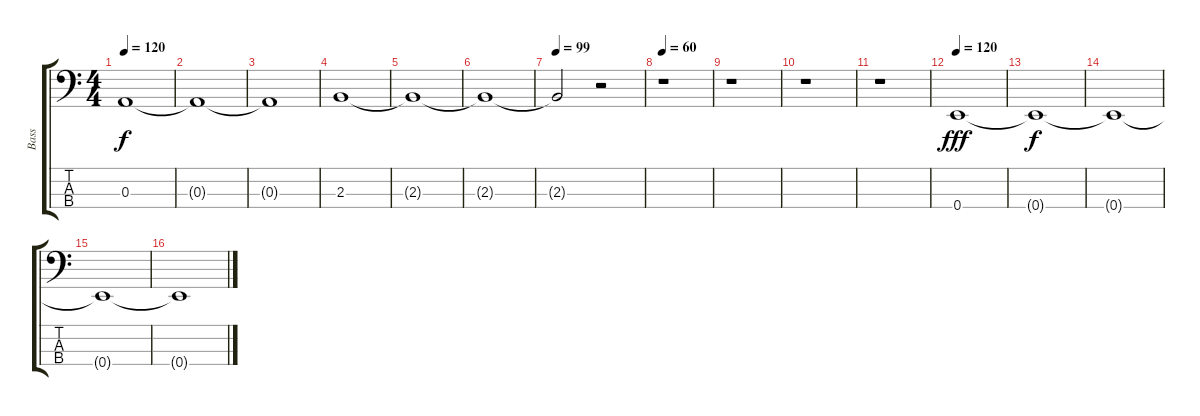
\track ("Bass" "Bass") {instrument electricbassfinger}
\staff {score tabs}
\tuning (G2 D2 A1 E1) {hide}
\ts (4 4)
\tempo 120
\clef f4
\ks c
0.3{t}.1{dy f} |
0.3{t}.1 |
0.3{t}.1 |
2.3.1 |
2.3{t}.1 |
2.3{t}.1 |
\tempo 99
2.3{t}.2 r.2 |
\tempo 60
r.1 |
r.1 |
r.1 |
r.1 |
\tempo 120
0.4.1{dy fff} |
0.4{t}.1{dy f} |
0.4{t}.1 |
0.4{t}.1 |
0.4{t}.1
